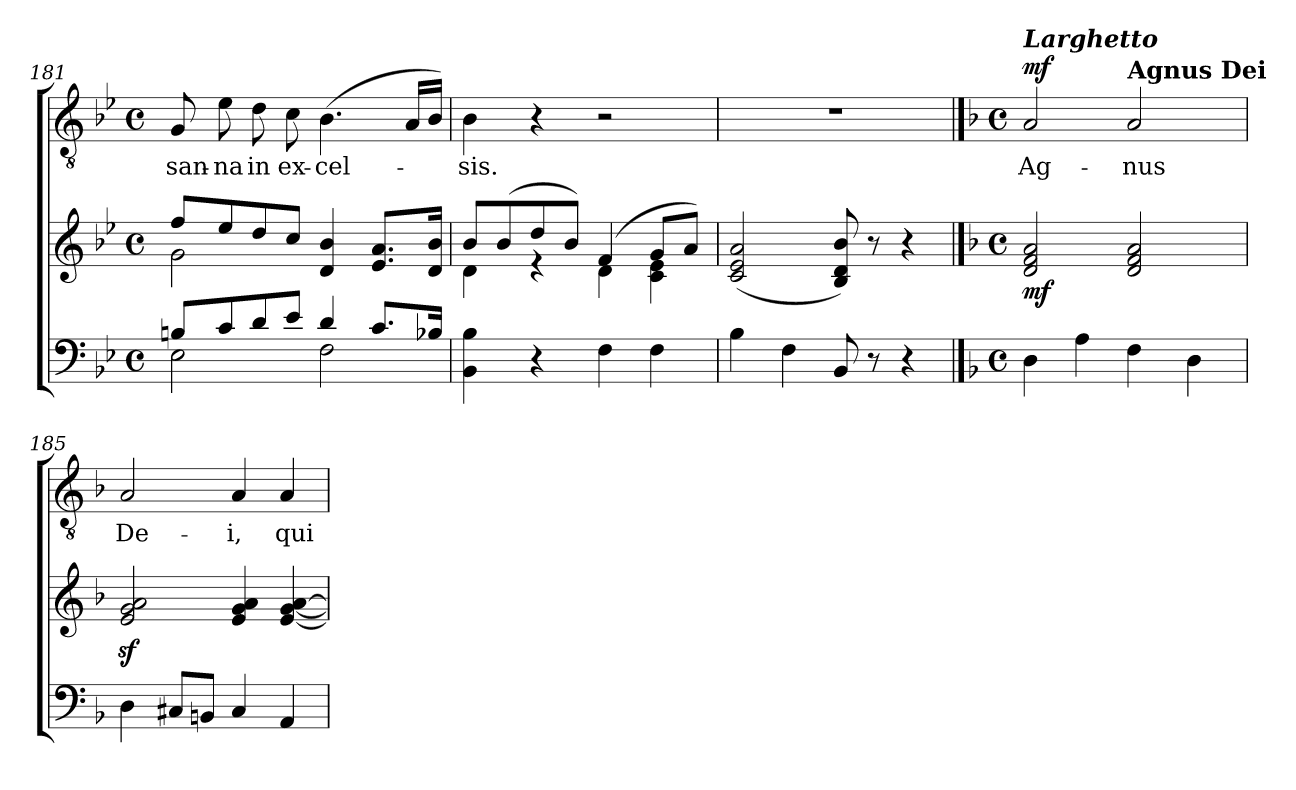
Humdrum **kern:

**kern	**kern	**dynam	**kern	**text	**dynam
*part2	*part2	*part2	*part1	*part1	*part1
*staff3	*staff2	*staff2/3	*staff1	*staff1	*staff1
*clefF4	*clefG2	*	*clefGv2	*	*
*k[b-e-]	*k[b-e-]	*	*k[b-e-]	*	*
*B-:	*B-:	*	*B-:	*	*
*M4/4	*M4/4	*	*M4/4	*	*
*met(c)	*met(c)	*	*met(c)	*	*
=181	=181	=181	=181	=181	=181
*^	*^	*	*	*	*
!	!	!	!	!	!	!LO:LY:b	!
8Bn/L	2E-\	8ff/L	2g\	.	8G/	-san-	.
!	!	!	!	!	!	!LO:LY:b	!
8c/	.	8ee-/	.	.	8e-\	-na	.
!	!	!	!	!	!	!LO:LY:b	!
8d/	.	8dd/	.	.	8d\	in	.
!	!	!	!	!	!	!LO:LY:b	!
8e-/J	.	8cc/J	.	.	8c\	ex-	.
!	!	!	!	!	!	!LO:LY:b	!
4d/	2F\	4d/ 4b-/	2ryy	.	(>4.B-\	-cel-	.
8.c/L	.	8.e-/ 8.a/L	.	.	.	.	.
.	.	.	.	.	16A/LL	.	.
16B-X/Jk	.	16d/ 16b-/Jk	.	.	16B-/JJ)	.	.
*v	*v	*	*	*	*	*	*
=182	=182	=182	=182	=182	=182	=182
!	!	!	!	!	!LO:LY:b	!
4BB-\ 4B-\	8b-/L	4d\	.	4B-\	-sis.	.
.	(>8b-/	.	.	.	.	.
4r	8dd/	4rd	.	4r	.	.
.	8b-/J)	.	.	.	.	.
4F\	(4f/	4d\	.	2r	.	.
4F\	8g/L	4c\ 4e-\	.	.	.	.
.	8a/J)	.	.	.	.	.
*	*v	*v	*	*	*	*
=183	=183	=183	=183	=183	=183
4B-\	(<2c/ 2e-/ 2a/	.	1r	.	.
4F\	.	.	.	.	.
8BB-/	8B-/ 8d/ 8b-/)	.	.	.	.
8r	8r	.	.	.	.
4r	4r	.	.	.	.
!!LO:PB:g=z
==184	==184	==184	==184	==184	==184
*k[b-]	*k[b-]	*	*k[b-]	*	*
*F:	*F:	*	*F:	*	*
*M4/4	*M4/4	*	*M4/4	*	*
*met(c)	*met(c)	*	*met(c)	*	*
!	!	!	!LO:TX:a:Bi:t=Larghetto	!	!
!	!	!LO:DY:b	!	!LO:LY:b	!LO:DY:a
4D\	2d/ 2f/ 2a/	mf	2A/	Ag-	mf
4A\	.	.	.	.	.
!	!	!	!LO:TX:a:B:t=Agnus Dei	!	!
!	!	!	!	!LO:LY:b	!
4F\	2d/ 2f/ 2a/	.	2A/	-nus	.
4D\	.	.	.	.	.
=185	=185	=185	=185	=185	=185
!	!	!	!	!LO:LY:b	!
4D\	2e/z< 2g/z< 2a/z<	.	2A/	De-	.
8C#X/L	.	.	.	.	.
8BBn/J	.	.	.	.	.
!	!	!	!	!LO:LY:b	!
4C#/	4e/ 4g/ 4a/	.	4A/	-i,	.
!	!	!	!	!LO:LY:b	!
4AA/	[4e/ [4g/ [4a/	.	4A/	qui	.
=	=	=	=	=	=
*-	*-	*-	*-	*-	*-
